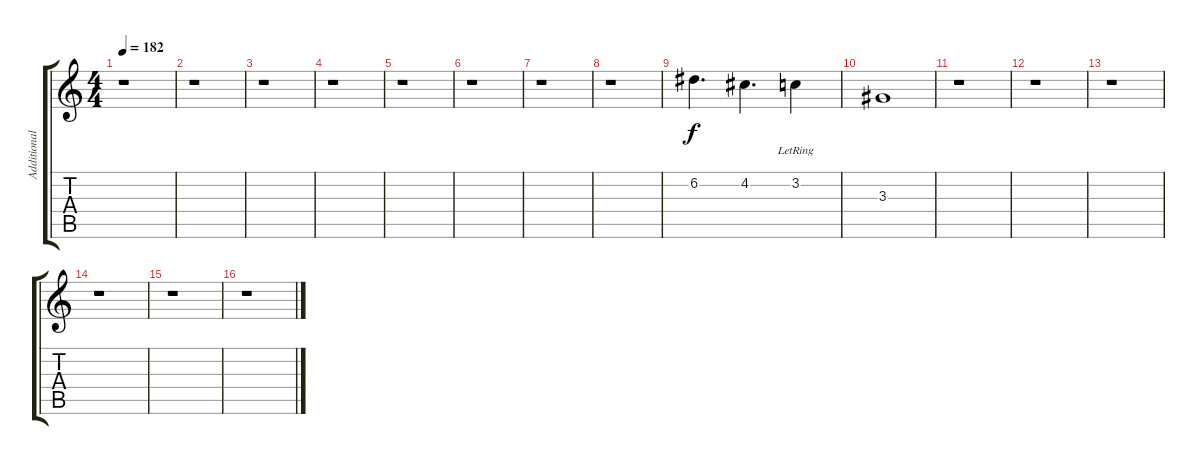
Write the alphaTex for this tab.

\track ("Additional Guitar 2" "Additional") {instrument electricguitarclean}
\staff {score tabs}
\tuning (D4 A3 F3 C3 G2 C2) {hide}
\ts (4 4)
\tempo 182
\clef g2
\ks c
r.1{dy f} |
r.1 |
r.1 |
r.1 |
r.1 |
r.1 |
r.1 |
r.1 |
6.2.4{d} 4.2.4{d} 3.2{lr}.4 |
3.3.1 |
r.1 |
r.1 |
r.1 |
r.1 |
r.1 |
r.1
